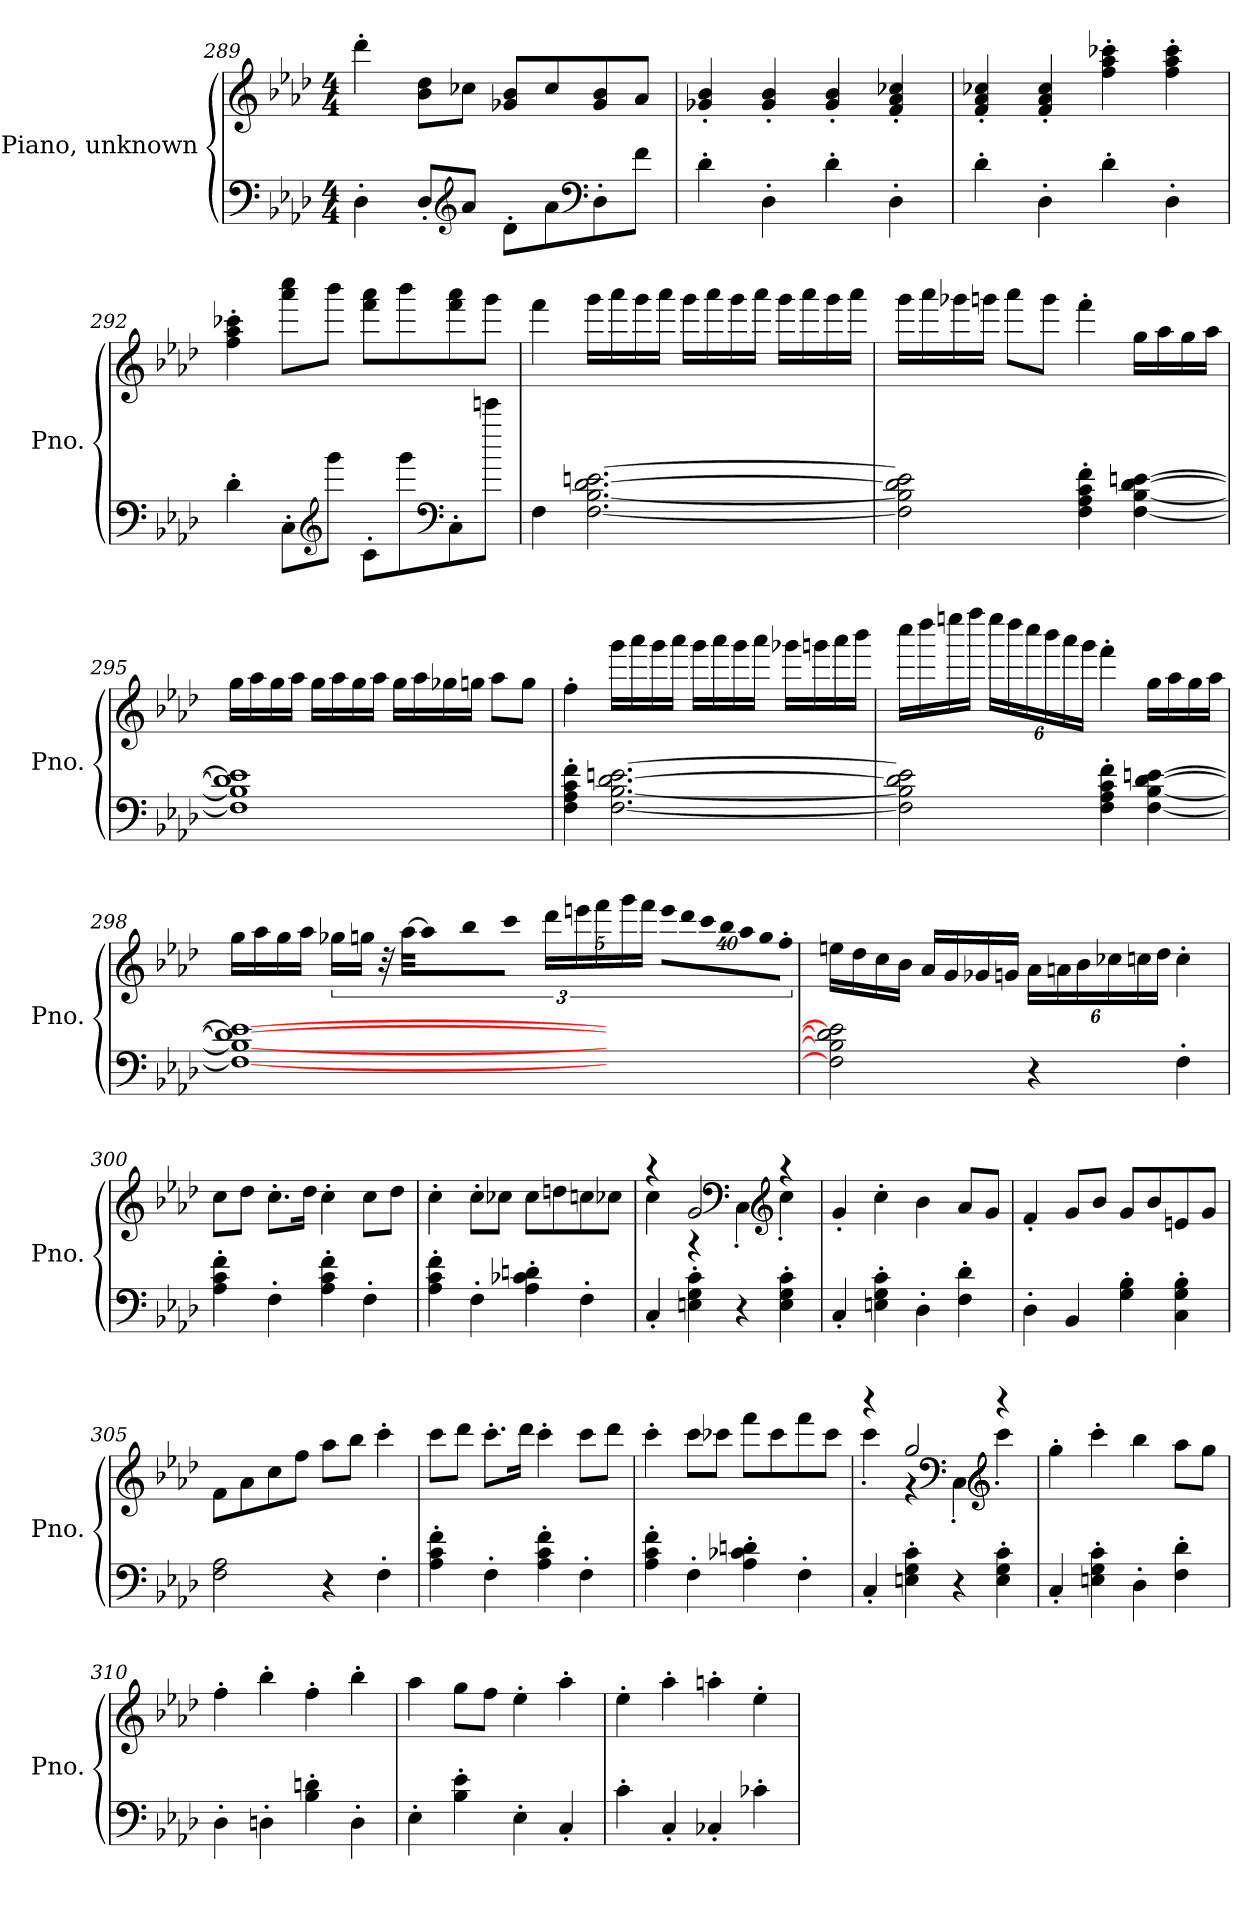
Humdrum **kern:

**kern	**kern
*part1	*part1
*staff2	*staff1
*I"Piano, unknown	*
*I'Pno.	*
*clefF4	*clefG2
*k[b-e-a-d-]	*k[b-e-a-d-]
*M4/4	*M4/4
=289	=289
4D-'\	4ddd-'\
8D-'/L	8b-\ 8dd-\L
*clefG2	*
8a-/J	8cc-X\J
8d-'\L	8g-X/ 8b-/L
8a-\	8cc-/
*clefF4	*
8D-'\	8g-/ 8b-/
8f\J	8a-/J
=290	=290
4d-'\	4g-X/' 4b-/'
4D-'\	4g-/' 4b-/'
4d-'\	4g-/' 4b-/'
4D-'\	4f/' 4a-/' 4cc-X/'
!!LO:LB:g=z
=291	=291
4d-'\	4f/' 4a-/' 4cc-X/'
4D-'\	4f/' 4a-/' 4cc-/'
4d-'\	4ff\' 4aa-\' 4ccc-X\'
4D-'\	4ff\' 4aa-\' 4ccc-\'
=292	=292
4d-'\	4ff\' 4aa-\' 4ccc-X\'
8C'\L	8aaa-\ 8cccc\L
*clefG2	*
8ggg\J	8bbb-\J
8c'\L	8fff\ 8aaa-\L
8ggg\	8bbb-\
*clefF4	*
8C'\	8fff\ 8aaa-\
8eeen\J	8ggg\J
=293	=293
4F\	4fff\
[2.F\ [2.B-\ [2.d-\ [2.en\	16ggg\LL
.	16aaa-\
.	16ggg\
.	16aaa-\JJ
.	16ggg\LL
.	16aaa-\
.	16ggg\
.	16aaa-\JJ
.	16ggg\LL
.	16aaa-\
.	16ggg\
.	16aaa-\JJ
!!LO:PB:g=z
=294	=294
2F\] 2B-\] 2d-\] 2e\]	16ggg\LL
.	16aaa-\
.	16ggg-X\
.	16gggn\JJ
.	8aaa-\L
.	8ggg\J
4F\' 4A-\' 4c\' 4f\'	4fff'\
[4F\ [4B-\ [4d-\ [4en\	16gg\LL
.	16aa-\
.	16gg\
.	16aa-\JJ
=295	=295
1F] 1B-] 1d-] 1e]	16gg\LL
.	16aa-\
.	16gg\
.	16aa-\JJ
.	16gg\LL
.	16aa-\
.	16gg\
.	16aa-\JJ
.	16gg\LL
.	16aa-\
.	16gg-X\
.	16ggn\JJ
.	8aa-\L
.	8gg\J
!!LO:LB:g=z
=296	=296
4F\' 4A-\' 4c\' 4f\'	4ff'\
[2.F\ [2.B-\ [2.d-\ [2.en\	16ggg\LL
.	16aaa-\
.	16ggg\
.	16aaa-\JJ
.	16ggg\LL
.	16aaa-\
.	16ggg\
.	16aaa-\JJ
.	16ggg-X\LL
.	16gggn\
.	16aaa-\
.	16bbb-\JJ
=297	=297
2F\] 2B-\] 2d-\] 2e\]	16cccc\LL
.	16dddd-\
.	16eeeen\
.	16ffff\JJ
*	*Xbrackettup
.	24eeee\LL
.	24dddd-\
.	24cccc\
.	24bbb-\
.	24aaa-\
.	24ggg\JJ
4F\' 4A-\' 4c\' 4f\'	4fff'\
[4F\ [4B-\ [4d-\ [4en\	16gg\LL
.	16aa-\
.	16gg\
.	16aa-\JJ
!!LO:LB:g=z
=298	=298
1F_ 1B-_ 1d-_ 1e_	16gg\LL
.	16aa-\
.	16gg\
.	16aa-\JJ
*	*brackettup
.	24gg-X\LL
.	24ggn\JJ
.	48r
.	[48aa-\LLL
.	32aa-\]
.	32bb-\J
.	16ccc\JJ
*	*Xbrackettup
.	20ddd-\LL
.	20eeen\
.	20fff\
.	20ggg\
.	20fff\JJ
!	!LO:N:vis=32
.	640%23eee\LLL
!	!LO:N:vis=32
.	640%23ddd-\
!	!LO:N:vis=32
.	640%23ccc\
!	!LO:N:vis=32
.	640%23bb-\
!	!LO:N:vis=32
.	640%23aa-\
!	!LO:N:vis=32
.	640%23gg\
!	!LO:N:vis=32
.	640%23ff'\JJJ
640ryy	.
!!LO:LB:g=z
=299	=299
2F\] 2B-\] 2d-\] 2e\]	16een\LL
.	16dd-\
.	16cc\
.	16b-\JJ
.	16a-/LL
.	16g/
.	16g-X/
.	16gn/JJ
4r	24a-\LL
.	24an\
.	24b-\
.	24cc-X\
.	24ccn\
.	24dd-\JJ
4F'\	4cc'\
=300	=300
4A-\' 4c\' 4f\'	8cc\L
.	8dd-\J
4F'\	8.cc'\L
.	16dd-\Jk
4A-\' 4c\' 4f\'	4cc'\
4F'\	8cc\L
.	8dd-\J
=301	=301
4A-\' 4c\' 4f\'	4cc'\
4F'\	8cc'\L
.	8cc-X\J
4A-\' 4c-X\' 4dn\'	8cc-\L
.	8ddn\
4F'\	8ccn\
.	8cc-X\J
!!LO:LB:g=z
=302	=302
*	*^
4C'/	4r	4cc\
4En\' 4G\' 4c\'	2g/	4r
*	*clefF4	*
4r	.	4C'\
*	*clefG2	*
4E\' 4G\' 4c\'	4r	4cc'\
*	*v	*v
=303	=303
4C'/	4g'/
4En\' 4G\' 4c\'	4cc'\
4D-'\	4b-\
4F\' 4d-\'	8a-/L
.	8g/J
=304	=304
4D-'\	4f'/
4BB-/	8g/L
.	8b-/J
4G\' 4B-\'	8g/L
.	8b-/
4C\' 4G\' 4B-\'	8en/
.	8g/J
=305	=305
2F\ 2A-\	8f\L
.	8a-\
.	8cc\
.	8ff\J
4r	8aa-\L
.	8bb-\J
4F'\	4ccc'\
=306	=306
4A-\' 4c\' 4f\'	8ccc\L
.	8ddd-\J
4F'\	8.ccc'\L
.	16ddd-\Jk
4A-\' 4c\' 4f\'	4ccc'\
4F'\	8ccc\L
.	8ddd-\J
!!LO:LB:g=z
=307	=307
4A-\' 4c\' 4f\'	4ccc'\
4F'\	8ccc\L
.	8ccc-X\J
4A-\' 4c-X\' 4dn\'	8fff\L
.	8ccc-\
4F'\	8fff\
.	8ccc-\J
=308	=308
*	*^
4C'/	4r	4ccc'\
4En\' 4G\' 4c\'	2gg/	4r
*	*clefF4	*
4r	.	4C'\
*	*clefG2	*
4E\' 4G\' 4c\'	4r	4ccc'\
*	*v	*v
=309	=309
4C'/	4gg'\
4En\' 4G\' 4c\'	4ccc'\
4D-'\	4bb-\
4F\' 4d-\'	8aa-\L
.	8gg\J
=310	=310
4D-'\	4ff'\
4Dn'\	4bb-'\
4B-\' 4dn\'	4ff'\
4D'\	4bb-'\
=311	=311
4E-'\	4aa-\
4B-\' 4e-\'	8gg\L
.	8ff\J
4E-'\	4ee-'\
4C'/	4aa-'\
!!LO:PB:g=z
=312	=312
4c'\	4ee-'\
4C'/	4aa-'\
4C-X'/	4aan'\
4c-X'\	4ee-'\
=	=
*-	*-
